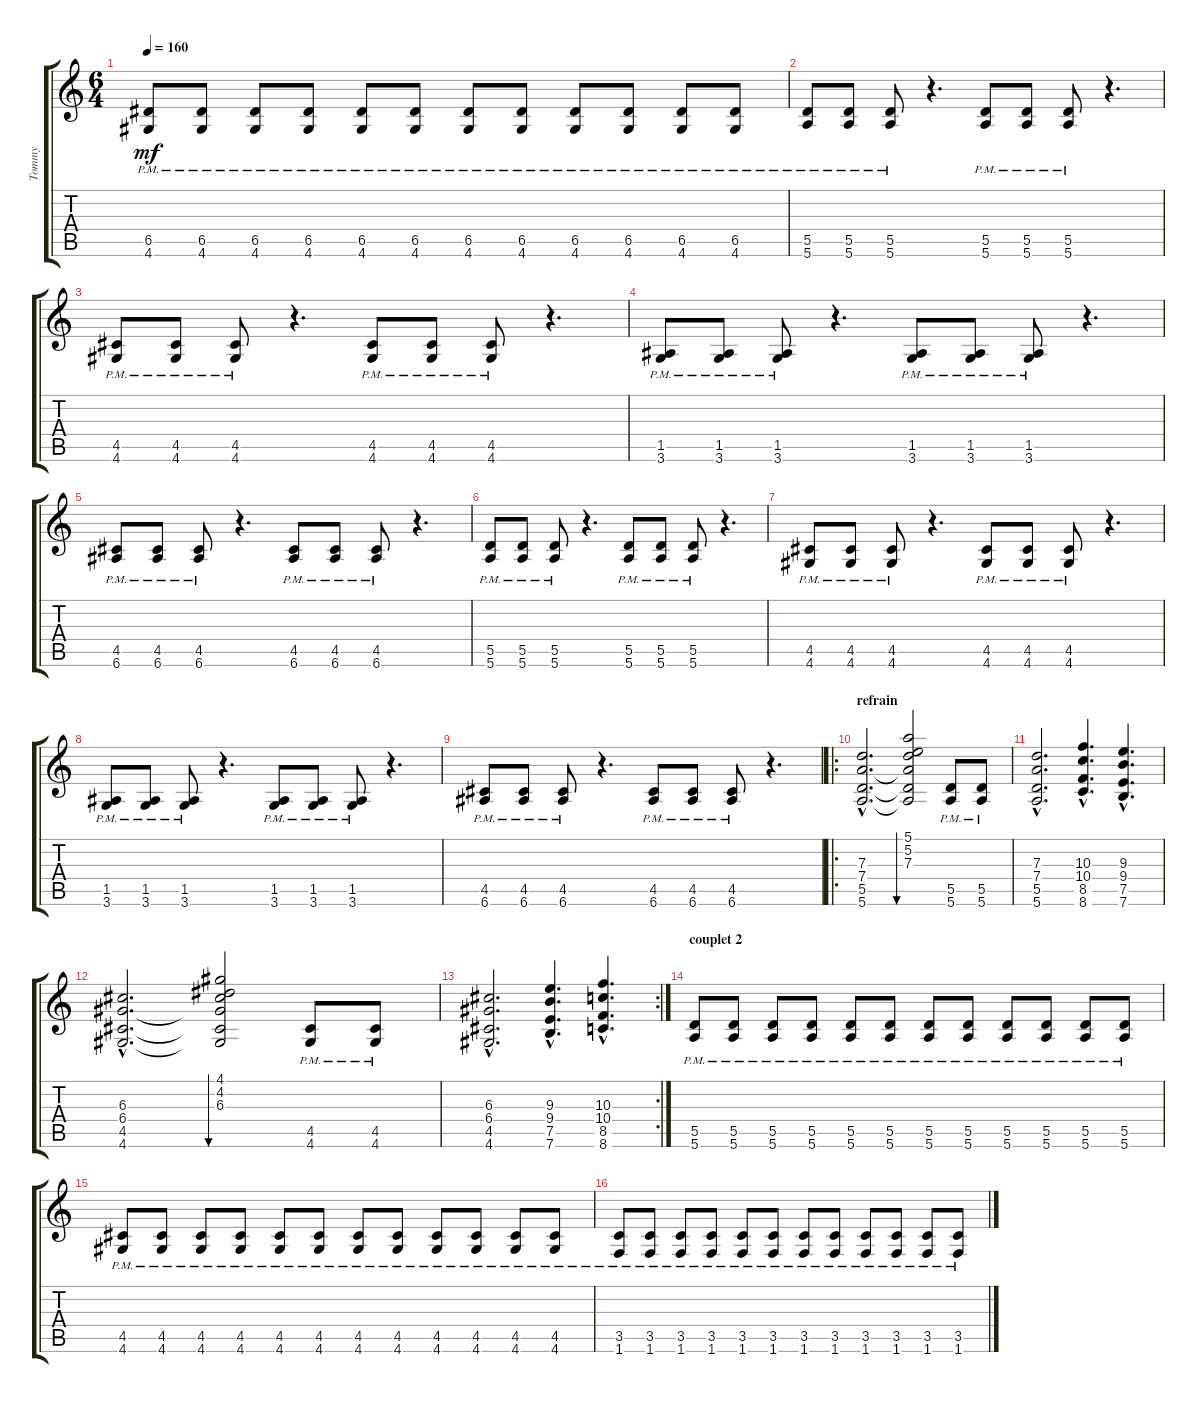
\track ("Tommy" "Tommy") {instrument distortionguitar}
\staff {score tabs}
\tuning (E4 B3 G3 D3 A2 E2) {hide}
\ts (6 4)
\tempo 160
\clef g2
\ks c
(6.5{pm} 4.6{pm}).8{dy mf} (6.5{pm} 4.6{pm}).8 (6.5{pm} 4.6{pm}).8 (6.5{pm} 4.6{pm}).8 (6.5{pm} 4.6{pm}).8 (6.5{pm} 4.6{pm}).8 (6.5{pm} 4.6{pm}).8 (6.5{pm} 4.6{pm}).8 (6.5{pm} 4.6{pm}).8 (6.5{pm} 4.6{pm}).8 (6.5{pm} 4.6{pm}).8 (6.5{pm} 4.6{pm}).8 |
(5.5{pm} 5.6{pm}).8 (5.5{pm} 5.6{pm}).8 (5.5{pm} 5.6{pm}).8 r.4{d} (5.5{pm} 5.6{pm}).8 (5.5{pm} 5.6{pm}).8 (5.5{pm} 5.6{pm}).8 r.4{d} |
(4.5{pm} 4.6{pm}).8 (4.5{pm} 4.6{pm}).8 (4.5{pm} 4.6{pm}).8 r.4{d} (4.5{pm} 4.6{pm}).8 (4.5{pm} 4.6{pm}).8 (4.5{pm} 4.6{pm}).8 r.4{d} |
(1.5{pm} 3.6{pm}).8 (1.5{pm} 3.6{pm}).8 (1.5{pm} 3.6{pm}).8 r.4{d} (1.5{pm} 3.6{pm}).8 (1.5{pm} 3.6{pm}).8 (1.5{pm} 3.6{pm}).8 r.4{d} |
(4.5{pm} 6.6{pm}).8 (4.5{pm} 6.6{pm}).8 (4.5{pm} 6.6{pm}).8 r.4{d} (4.5{pm} 6.6{pm}).8 (4.5{pm} 6.6{pm}).8 (4.5{pm} 6.6{pm}).8 r.4{d} |
(5.5{pm} 5.6{pm}).8 (5.5{pm} 5.6{pm}).8 (5.5{pm} 5.6{pm}).8 r.4{d} (5.5{pm} 5.6{pm}).8 (5.5{pm} 5.6{pm}).8 (5.5{pm} 5.6{pm}).8 r.4{d} |
(4.5{pm} 4.6{pm}).8 (4.5{pm} 4.6{pm}).8 (4.5{pm} 4.6{pm}).8 r.4{d} (4.5{pm} 4.6{pm}).8 (4.5{pm} 4.6{pm}).8 (4.5{pm} 4.6{pm}).8 r.4{d} |
(1.5{pm} 3.6{pm}).8 (1.5 3.6{pm}).8 (1.5{pm} 3.6{pm}).8 r.4{d} (1.5{pm} 3.6{pm}).8 (1.5{pm} 3.6{pm}).8 (1.5{pm} 3.6{pm}).8 r.4{d} |
(4.5{pm} 6.6{pm}).8 (4.5{pm} 6.6{pm}).8 (4.5{pm} 6.6{pm}).8 r.4{d} (4.5{pm} 6.6{pm}).8 (4.5{pm} 6.6{pm}).8 (4.5{pm} 6.6{pm}).8 r.4{d} |
\ro
\section ("" "refrain")
(7.3 7.4 5.5 5.6{hac}).2{d} (5.1 5.2 7.3 7.4{t} 5.5{t} 5.6{t}).2{bu 60} (5.5{pm} 5.6{pm}).8 (5.5{pm} 5.6{pm}).8 |
(7.3{hac} 7.4{hac} 5.5{hac} 5.6{hac}).2{d} (10.3{hac} 10.4{hac} 8.5{hac} 8.6{hac}).4{d} (9.3{hac} 9.4{hac} 7.5{hac} 7.6{hac}).4{d} |
(6.3 6.4{hac} 4.5 4.6).2{d} (4.1 4.2 6.3 6.4{t} 4.5{t} 4.6{t}).2{bu 60} (4.5{pm} 4.6{pm}).8 (4.5{pm} 4.6{pm}).8 |
\rc 2
(6.3{hac} 6.4{hac} 4.5{hac} 4.6{hac}).2{d} (9.3{hac} 9.4{hac} 7.5{hac} 7.6{hac}).4{d} (10.3{hac} 10.4{hac} 8.5{hac} 8.6{hac}).4{d} |
\section ("" "couplet 2")
(5.5{pm} 5.6{pm}).8 (5.5{pm} 5.6{pm}).8 (5.5{pm} 5.6{pm}).8 (5.5{pm} 5.6{pm}).8 (5.5{pm} 5.6{pm}).8 (5.5{pm} 5.6{pm}).8 (5.5 5.6{pm}).8 (5.5{pm} 5.6{pm}).8 (5.5{pm} 5.6{pm}).8 (5.5{pm} 5.6{pm}).8 (5.5{pm} 5.6{pm}).8 (5.5{pm} 5.6{pm}).8 |
(4.5{pm} 4.6{pm}).8 (4.5{pm} 4.6{pm}).8 (4.5{pm} 4.6{pm}).8 (4.5{pm} 4.6{pm}).8 (4.5{pm} 4.6{pm}).8 (4.5{pm} 4.6{pm}).8 (4.5{pm} 4.6{pm}).8 (4.5{pm} 4.6{pm}).8 (4.5{pm} 4.6{pm}).8 (4.5{pm} 4.6{pm}).8 (4.5{pm} 4.6{pm}).8 (4.5{pm} 4.6{pm}).8 |
(3.5{pm} 1.6{pm}).8 (3.5{pm} 1.6{pm}).8 (3.5{pm} 1.6{pm}).8 (3.5{pm} 1.6{pm}).8 (3.5{pm} 1.6{pm}).8 (3.5{pm} 1.6{pm}).8 (3.5{pm} 1.6{pm}).8 (3.5{pm} 1.6{pm}).8 (3.5{pm} 1.6{pm}).8 (3.5{pm} 1.6{pm}).8 (3.5{pm} 1.6{pm}).8 (3.5{pm} 1.6{pm}).8
